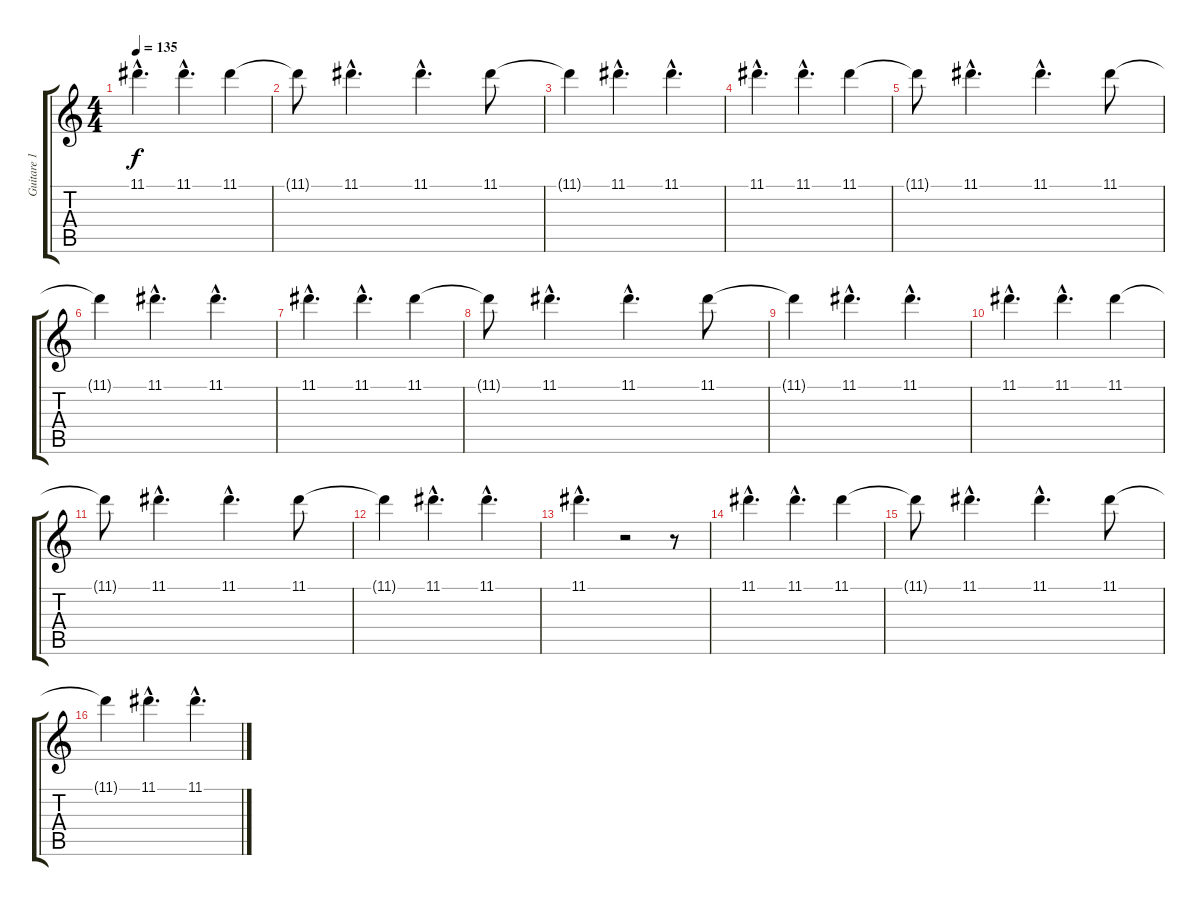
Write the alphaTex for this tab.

\track ("Guitare 1" "Guitare 1") {instrument electricguitarjazz}
\staff {score tabs}
\tuning (E4 B3 G3 D3 A2 E2) {hide}
\ts (4 4)
\tempo 135
\clef g2
\ks c
11.1{hac}.4{d dy f} 11.1{hac}.4{d} 11.1.4 |
11.1{t}.8 11.1{hac}.4{d} 11.1{hac}.4{d} 11.1.8 |
11.1{t}.4 11.1{hac}.4{d} 11.1{hac}.4{d} |
11.1{hac}.4{d} 11.1{hac}.4{d} 11.1.4 |
11.1{t}.8 11.1{hac}.4{d} 11.1{hac}.4{d} 11.1.8 |
11.1{t}.4 11.1{hac}.4{d} 11.1{hac}.4{d} |
11.1{hac}.4{d} 11.1{hac}.4{d} 11.1.4 |
11.1{t}.8 11.1{hac}.4{d} 11.1{hac}.4{d} 11.1.8 |
11.1{t}.4 11.1{hac}.4{d} 11.1{hac}.4{d} |
11.1{hac}.4{d} 11.1{hac}.4{d} 11.1.4 |
11.1{t}.8 11.1{hac}.4{d} 11.1{hac}.4{d} 11.1.8 |
11.1{t}.4 11.1{hac}.4{d} 11.1{hac}.4{d} |
11.1{hac}.4{d} r.2 r.8 |
11.1{hac}.4{d} 11.1{hac}.4{d} 11.1.4 |
11.1{t}.8 11.1{hac}.4{d} 11.1{hac}.4{d} 11.1.8 |
11.1{t}.4 11.1{hac}.4{d} 11.1{hac}.4{d}
